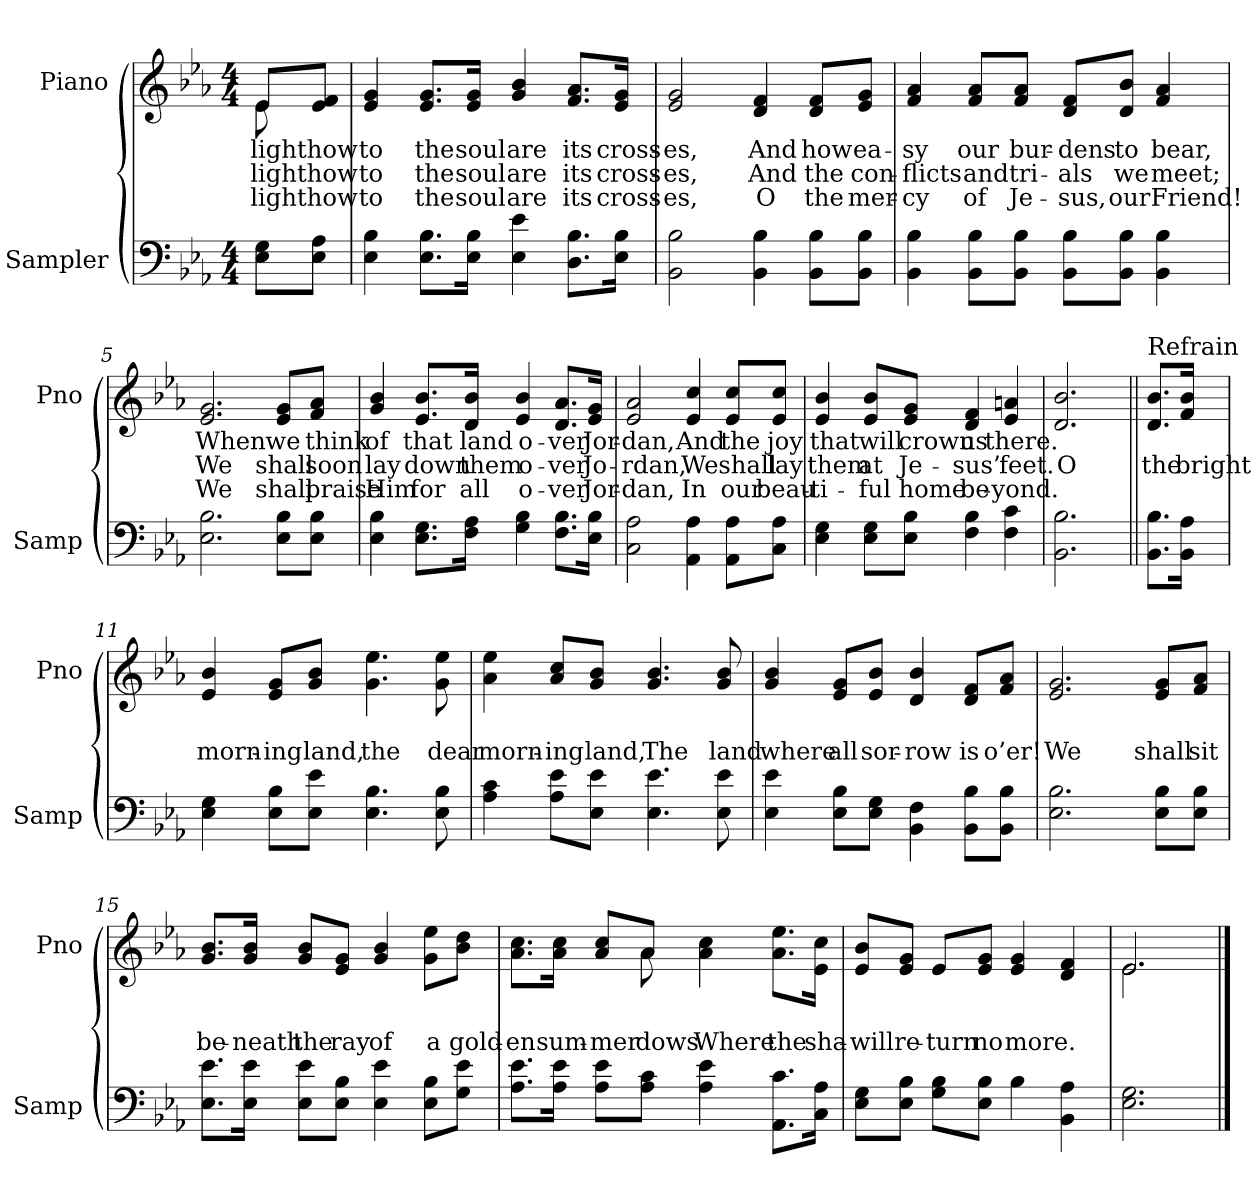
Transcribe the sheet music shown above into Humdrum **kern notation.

**kern	**kern	**text	**text	**text
*part2	*part1	*part1	*part1	*part1
*staff2	*staff1	*staff1	*staff1	*staff1
*I"Sampler	*I"Piano	*	*	*
*I'Samp	*I'Pno	*	*	*
*clefF4	*clefG2	*	*	*
*k[b-e-a-]	*k[b-e-a-]	*	*	*
*E-:	*E-:	*	*	*
*M4/4	*M4/4	*	*	*
=1	=1	=1	=1	=1
*	*^	*	*	*
8E-\ 8G\L	8e-/L	8e-	light	light	light
8E-\ 8A-\J	8e-/ 8f/J	8ryy	how	how	how
*	*v	*v	*	*	*
=2	=2	=2	=2	=2
4E- 4B-	4e- 4g	to	to	to
8.E-\ 8.B-\L	8.e-/ 8.g/L	the	the	the
16E-\ 16B-\Jk	16e-/ 16g/Jk	soul	soul	soul
4E- 4e-	4g 4b-	are	are	are
8.D\ 8.B-\L	8.f/ 8.a-/L	its	its	its
16E-\ 16B-\Jk	16e-/ 16g/Jk	cross-	cross-	cross-
=3	=3	=3	=3	=3
2BB- 2B-	2e- 2g	-es,	-es,	-es,
4BB- 4B-	4d 4f	And	And	O
8BB-\ 8B-\L	8d/ 8f/L	how	the	the
8BB-\ 8B-\J	8e-/ 8g/J	ea-	con-	mer-
=4	=4	=4	=4	=4
4BB- 4B-	4f 4a-	-sy	-flicts	-cy
8BB-\ 8B-\L	8f/ 8a-/L	our	and	of
8BB-\ 8B-\J	8f/ 8a-/J	bur-	tri-	Je-
8BB-\ 8B-\L	8d/ 8f/L	-dens	-als	-sus,
8BB-\ 8B-\J	8d/ 8b-/J	to	we	our
4BB- 4B-	4f 4a-	bear,	meet;	Friend!
=5	=5	=5	=5	=5
2.E- 2.B-	2.e- 2.g	When	We	We
8E-\ 8B-\L	8e-/ 8g/L	we	shall	shall
8E-\ 8B-\J	8f/ 8a-/J	think	soon	praise
=6	=6	=6	=6	=6
4E- 4B-	4g 4b-	of	lay	Him
8.E-\ 8.G\L	8.e-/ 8.b-/L	that	down	for
16F\ 16A-\Jk	16d/ 16b-/Jk	land	them	all
4G 4B-	4e- 4b-	o-	o-	o-
8.F\ 8.B-\L	8.d/ 8.a-/L	-ver	-ver	-ver
16E-\ 16B-\Jk	16e-/ 16g/Jk	Jor-	Jo-	Jor-
=7	=7	=7	=7	=7
2C 2A-	2e- 2a-	-dan,	-rdan,	-dan,
4AA- 4A-	4e- 4cc	And	We	In
8AA-\ 8A-\L	8e-/ 8cc/L	the	shall	our
8C\ 8A-\J	8e-/ 8cc/J	joy	lay	beau-
=8	=8	=8	=8	=8
4E- 4G	4e- 4b-	that	them	-ti-
8E-\ 8G\L	8e-/ 8b-/L	will	at	-ful
8E-\ 8B-\J	8e-/ 8g/J	crown	Je-	home
4F 4B-	4d 4f	us	-sus’	be-
4F 4c	4e- 4an	there.	feet.	-yond.
=9	=9	=9	=9	=9
2.BB- 2.B-	2.d 2.b-	.	O	.
=10||	=10||	=10||	=10||	=10||
!	!LO:TX:t=Refrain	!	!	!
8.BB-\ 8.B-\L	8.d/ 8.b-/L	.	the	.
16BB-\ 16A-\Jk	16f/ 16b-/Jk	.	bright	.
=11	=11	=11	=11	=11
4E- 4G	4e- 4b-	.	morn-	.
8E-\ 8B-\L	8e-/ 8g/L	.	-ing	.
8E-\ 8e-\J	8g/ 8b-/J	.	land,	.
4.E- 4.B-	4.g 4.ee-	.	the	.
8E- 8B-	8g 8ee-	.	dear	.
=12	=12	=12	=12	=12
4A- 4c	4a- 4ee-	.	morn-	.
8A-\ 8e-\L	8a-/ 8cc/L	.	-ing	.
8E-\ 8e-\J	8g/ 8b-/J	.	land,	.
4.E- 4.e-	4.g 4.b-	.	The	.
8E- 8e-	8g 8b-	.	land	.
=13	=13	=13	=13	=13
4E- 4e-	4g 4b-	.	where	.
8E-\ 8B-\L	8e-/ 8g/L	.	all	.
8E-\ 8G\J	8e-/ 8b-/J	.	sor-	.
4BB- 4F	4d 4b-	.	-row	.
8BB-\ 8B-\L	8d/ 8f/L	.	is	.
8BB-\ 8B-\J	8f/ 8a-/J	.	o’er!	.
=14	=14	=14	=14	=14
2.E- 2.B-	2.e- 2.g	.	We	.
8E-\ 8B-\L	8e-/ 8g/L	.	shall	.
8E-\ 8B-\J	8f/ 8a-/J	.	sit	.
=15	=15	=15	=15	=15
8.E-\ 8.e-\L	8.g/ 8.b-/L	.	be-	.
16E-\ 16e-\Jk	16g/ 16b-/Jk	.	-neath	.
8E-\ 8e-\L	8g/ 8b-/L	.	the	.
8E-\ 8B-\J	8e-/ 8g/J	.	ray	.
4E- 4e-	4g 4b-	.	of	.
8E-\ 8B-\L	8g\ 8ee-\L	.	a	.
8G\ 8e-\J	8b-\ 8dd\J	.	gold-	.
=16	=16	=16	=16	=16
*	*^	*	*	*
8.A-\ 8.e-\L	8.a-\ 8.cc\L	4.ryy	.	-en	.
16A-\ 16e-\Jk	16a-\ 16cc\Jk	.	.	sum-	.
8A-\ 8e-\L	8a-/ 8cc/L	.	.	-mer	.
8A-\ 8c\J	8a-/J	8a-	.	-dows	.
4A- 4e-	4a- 4cc	2ryy	.	Where	.
8.AA-\ 8.c\L	8.a-\ 8.ee-\L	.	.	the	.
16C\ 16A-\Jk	16e-\ 16cc\Jk	.	.	sha-	.
*	*v	*v	*	*	*
=17	=17	=17	=17	=17
8E-\ 8G\L	8e-/ 8b-/L	.	will	.
8E-\ 8B-\J	8e-/ 8g/J	.	re-	.
8G\ 8B-\L	8e-/L	.	-turn	.
8E-\ 8B-\J	8e-/ 8g/J	.	no	.
4B-	4e- 4g	.	more.	.
4BB- 4A-	4d 4f	.	.	.
=18	=18	=18	=18	=18
*	*^	*	*	*
2.E- 2.G	2.e-/	2.e-	.	.	.
*	*v	*v	*	*	*
==	==	==	==	==
*-	*-	*-	*-	*-
